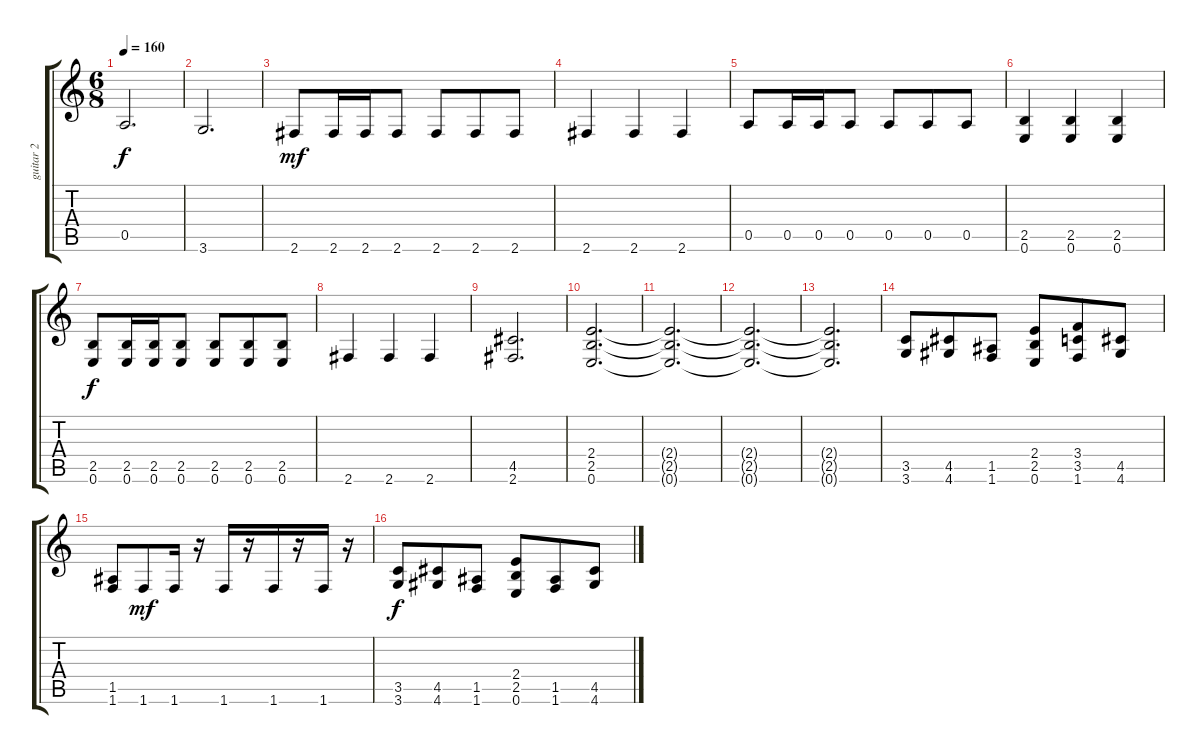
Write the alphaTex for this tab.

\track ("guitar 2" "guitar 2") {instrument distortionguitar}
\staff {score tabs}
\tuning (E4 B3 G3 D3 A2 E2) {hide}
\ts (6 8)
\tempo 160
\clef g2
\ks c
0.5.2{d dy f} |
3.6.2{d} |
2.6.8{dy mf} 2.6.16 2.6.16 2.6.8 2.6.8 2.6.8 2.6.8 |
2.6.4 2.6.4 2.6.4 |
0.5.8 0.5.16 0.5.16 0.5.8 0.5.8 0.5.8 0.5.8 |
(2.5 0.6).4 (2.5 0.6).4 (2.5 0.6).4 |
(2.5 0.6).8{dy f} (2.5 0.6).16 (2.5 0.6).16 (2.5 0.6).8 (2.5 0.6).8 (2.5 0.6).8 (2.5 0.6).8 |
2.6.4 2.6.4 2.6.4 |
(4.5 2.6).2{d} |
(2.4 2.5 0.6).2{d} |
(2.4{t} 2.5{t} 0.6{t}).2{d} |
(2.4{t} 2.5{t} 0.6{t}).2{d} |
(2.4{t} 2.5{t} 0.6{t}).2{d} |
(3.5 3.6).8 (4.5 4.6).8 (1.5 1.6).8 (2.4 2.5 0.6).8 (3.4 3.5 1.6).8 (4.5 4.6).8 |
(1.5 1.6).8 1.6.8{dy mf} 1.6.16 r.16 1.6.16 r.16 1.6.16 r.16 1.6.16 r.16 |
(3.5 3.6).8{dy f} (4.5 4.6).8 (1.5 1.6).8 (2.4 2.5 0.6).8 (1.5 1.6).8 (4.5 4.6).8
